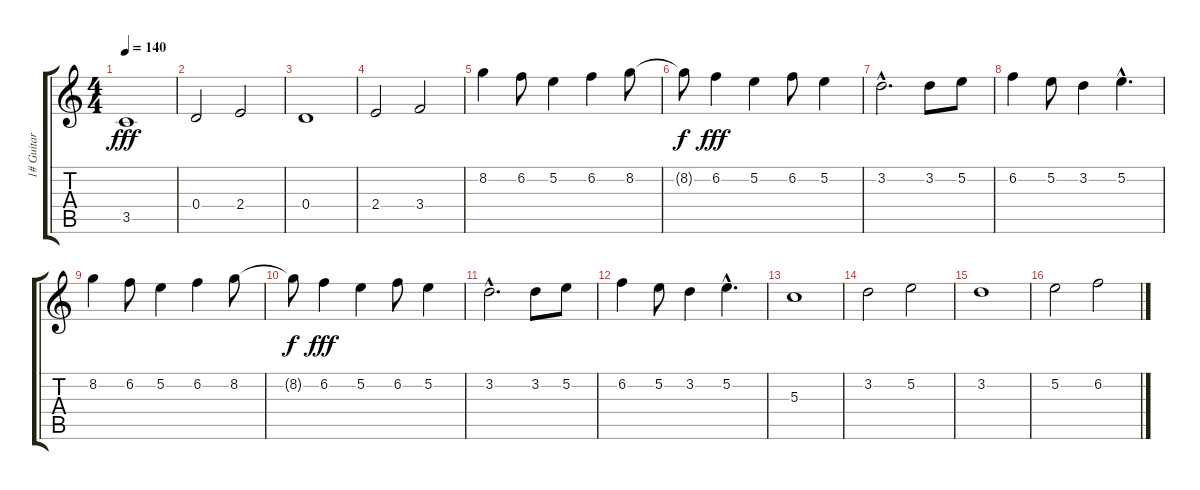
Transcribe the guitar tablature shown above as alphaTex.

\track ("1# Guitar" "1# Guitar") {instrument distortionguitar}
\staff {score tabs}
\tuning (E4 B3 G3 D3 A2 E2) {hide}
\ts (4 4)
\tempo 140
\clef g2
\ks c
3.5.1{dy fff} |
0.4.2 2.4.2 |
0.4.1 |
2.4.2 3.4.2 |
8.2.4 6.2.8 5.2.4 6.2.4 8.2.8 |
8.2{t}.8{dy f} 6.2.4{dy fff} 5.2.4 6.2.8 5.2.4 |
3.2{hac}.2{d} 3.2.8 5.2.8 |
6.2.4 5.2.8 3.2.4 5.2{hac}.4{d} |
8.2.4 6.2.8 5.2.4 6.2.4 8.2.8 |
8.2{t}.8{dy f} 6.2.4{dy fff} 5.2.4 6.2.8 5.2.4 |
3.2{hac}.2{d} 3.2.8 5.2.8 |
6.2.4 5.2.8 3.2.4 5.2{hac}.4{d} |
5.3.1 |
3.2.2 5.2.2 |
3.2.1 |
5.2.2 6.2.2
